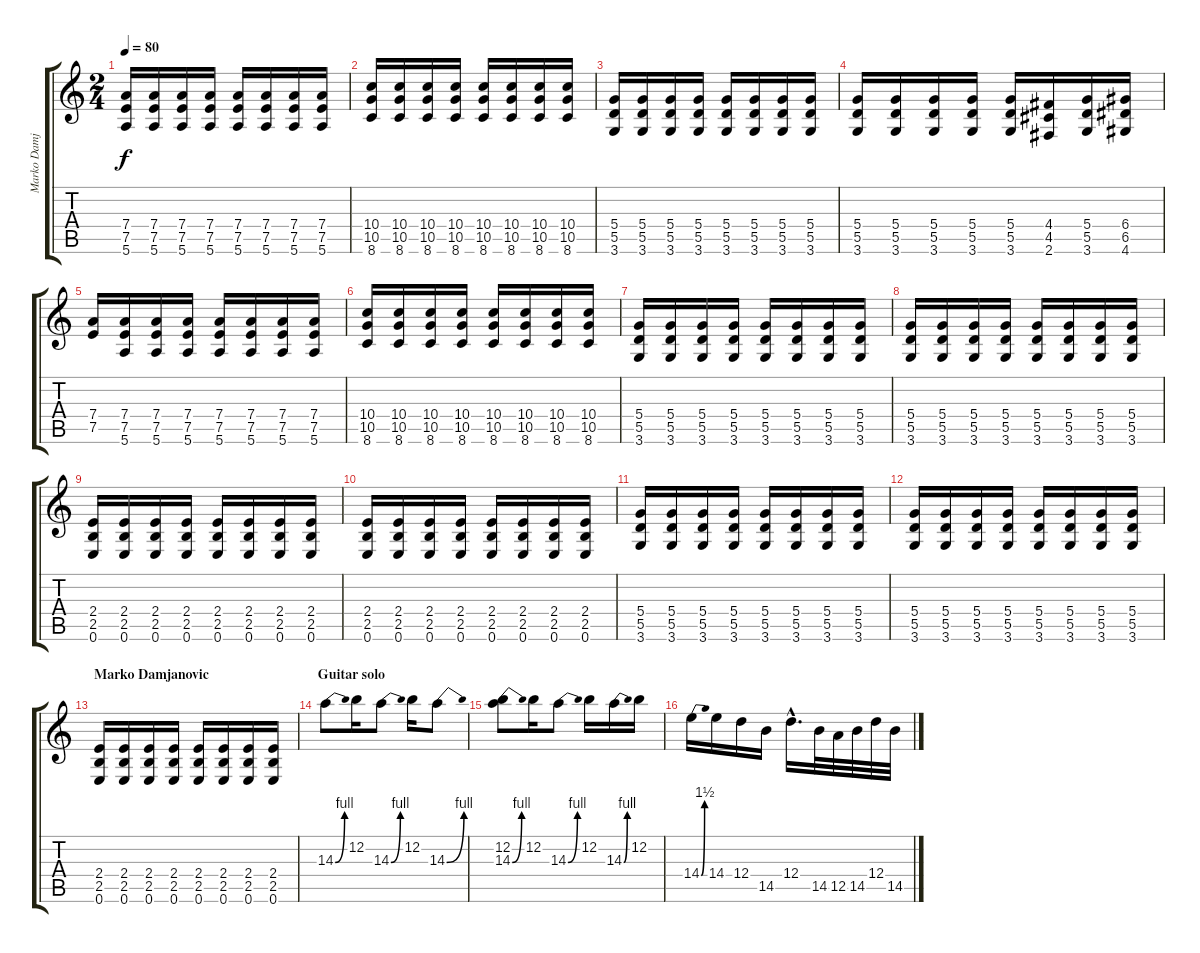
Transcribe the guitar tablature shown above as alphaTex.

\track ("Marko Damjanovic" "Marko Damj") {instrument distortionguitar}
\staff {score tabs}
\tuning (E4 B3 G3 D3 A2 E2) {hide}
\ts (2 4)
\tempo 80
\clef g2
\ks c
(7.4 7.5 5.6).16{dy f} (7.4 7.5 5.6).16 (7.4 7.5 5.6).16 (7.4 7.5 5.6).16 (7.4 7.5 5.6).16 (7.4 7.5 5.6).16 (7.4 7.5 5.6).16 (7.4 7.5 5.6).16 |
(10.4 10.5 8.6).16 (10.4 10.5 8.6).16 (10.4 10.5 8.6).16 (10.4 10.5 8.6).16 (10.4 10.5 8.6).16 (10.4 10.5 8.6).16 (10.4 10.5 8.6).16 (10.4 10.5 8.6).16 |
(5.4 5.5 3.6).16 (5.4 5.5 3.6).16 (5.4 5.5 3.6).16 (5.4 5.5 3.6).16 (5.4 5.5 3.6).16 (5.4 5.5 3.6).16 (5.4 5.5 3.6).16 (5.4 5.5 3.6).16 |
(5.4 5.5 3.6).16 (5.4 5.5 3.6).16 (5.4 5.5 3.6).16 (5.4 5.5 3.6).16 (5.4 5.5 3.6).16 (4.4 4.5 2.6).16 (5.4 5.5 3.6).16 (6.4 6.5 4.6).16 |
(7.4 7.5).16 (7.4 7.5 5.6).16 (7.4 7.5 5.6).16 (7.4 7.5 5.6).16 (7.4 7.5 5.6).16 (7.4 7.5 5.6).16 (7.4 7.5 5.6).16 (7.4 7.5 5.6).16 |
(10.4 10.5 8.6).16 (10.4 10.5 8.6).16 (10.4 10.5 8.6).16 (10.4 10.5 8.6).16 (10.4 10.5 8.6).16 (10.4 10.5 8.6).16 (10.4 10.5 8.6).16 (10.4 10.5 8.6).16 |
(5.4 5.5 3.6).16 (5.4 5.5 3.6).16 (5.4 5.5 3.6).16 (5.4 5.5 3.6).16 (5.4 5.5 3.6).16 (5.4 5.5 3.6).16 (5.4 5.5 3.6).16 (5.4 5.5 3.6).16 |
(5.4 5.5 3.6).16 (5.4 5.5 3.6).16 (5.4 5.5 3.6).16 (5.4 5.5 3.6).16 (5.4 5.5 3.6).16 (5.4 5.5 3.6).16 (5.4 5.5 3.6).16 (5.4 5.5 3.6).16 |
(2.4 2.5 0.6).16 (2.4 2.5 0.6).16 (2.4 2.5 0.6).16 (2.4 2.5 0.6).16 (2.4 2.5 0.6).16 (2.4 2.5 0.6).16 (2.4 2.5 0.6).16 (2.4 2.5 0.6).16 |
(2.4 2.5 0.6).16 (2.4 2.5 0.6).16 (2.4 2.5 0.6).16 (2.4 2.5 0.6).16 (2.4 2.5 0.6).16 (2.4 2.5 0.6).16 (2.4 2.5 0.6).16 (2.4 2.5 0.6).16 |
(5.4 5.5 3.6).16 (5.4 5.5 3.6).16 (5.4 5.5 3.6).16 (5.4 5.5 3.6).16 (5.4 5.5 3.6).16 (5.4 5.5 3.6).16 (5.4 5.5 3.6).16 (5.4 5.5 3.6).16 |
(5.4 5.5 3.6).16 (5.4 5.5 3.6).16 (5.4 5.5 3.6).16 (5.4 5.5 3.6).16 (5.4 5.5 3.6).16 (5.4 5.5 3.6).16 (5.4 5.5 3.6).16 (5.4 5.5 3.6).16 |
\section ("" "Marko Damjanovic")
(2.4 2.5 0.6).16 (2.4 2.5 0.6).16 (2.4 2.5 0.6).16 (2.4 2.5 0.6).16 (2.4 2.5 0.6).16 (2.4 2.5 0.6).16 (2.4 2.5 0.6).16 (2.4 2.5 0.6).16 |
\section ("" "Guitar solo")
14.3{be (bend 0 0 60 4)}.8 12.2.16 14.3{be (bend 0 0 60 4)}.8 12.2.16 14.3{be (bend 0 0 60 4)}.8 |
(12.2 14.3{be (bend 0 0 60 4)}).8 12.2.16 14.3{be (bend 0 0 60 4)}.8 12.2.16 14.3{be (bend 0 0 60 4)}.16 12.2.16 |
14.4{be (bend 0 0 60 6)}.16 14.4.16 12.4.16 14.5.16 12.4{hac}.16{d} 14.5.32 12.5.32 14.5.32 12.4.32 14.5.32
